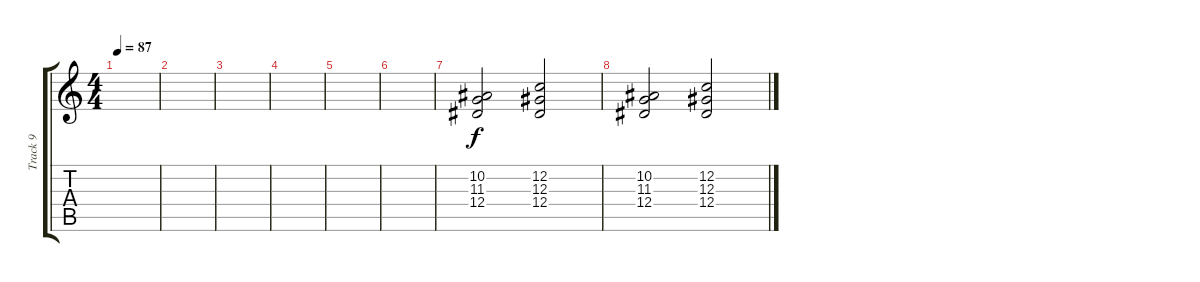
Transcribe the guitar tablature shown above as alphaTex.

\track ("Track 9" "Track 9") {instrument voiceoohs}
\staff {score tabs}
\tuning (F4 C4 Ab3 Eb3 Bb2 F2) {hide}
\ts (4 4)
\tempo 87
\clef g2
\ks c
|
|
|
|
|
|
(10.2 11.3 12.4).2 (12.2 12.3 12.4).2 |
(10.2 11.3 12.4).2 (12.2 12.3 12.4).2
